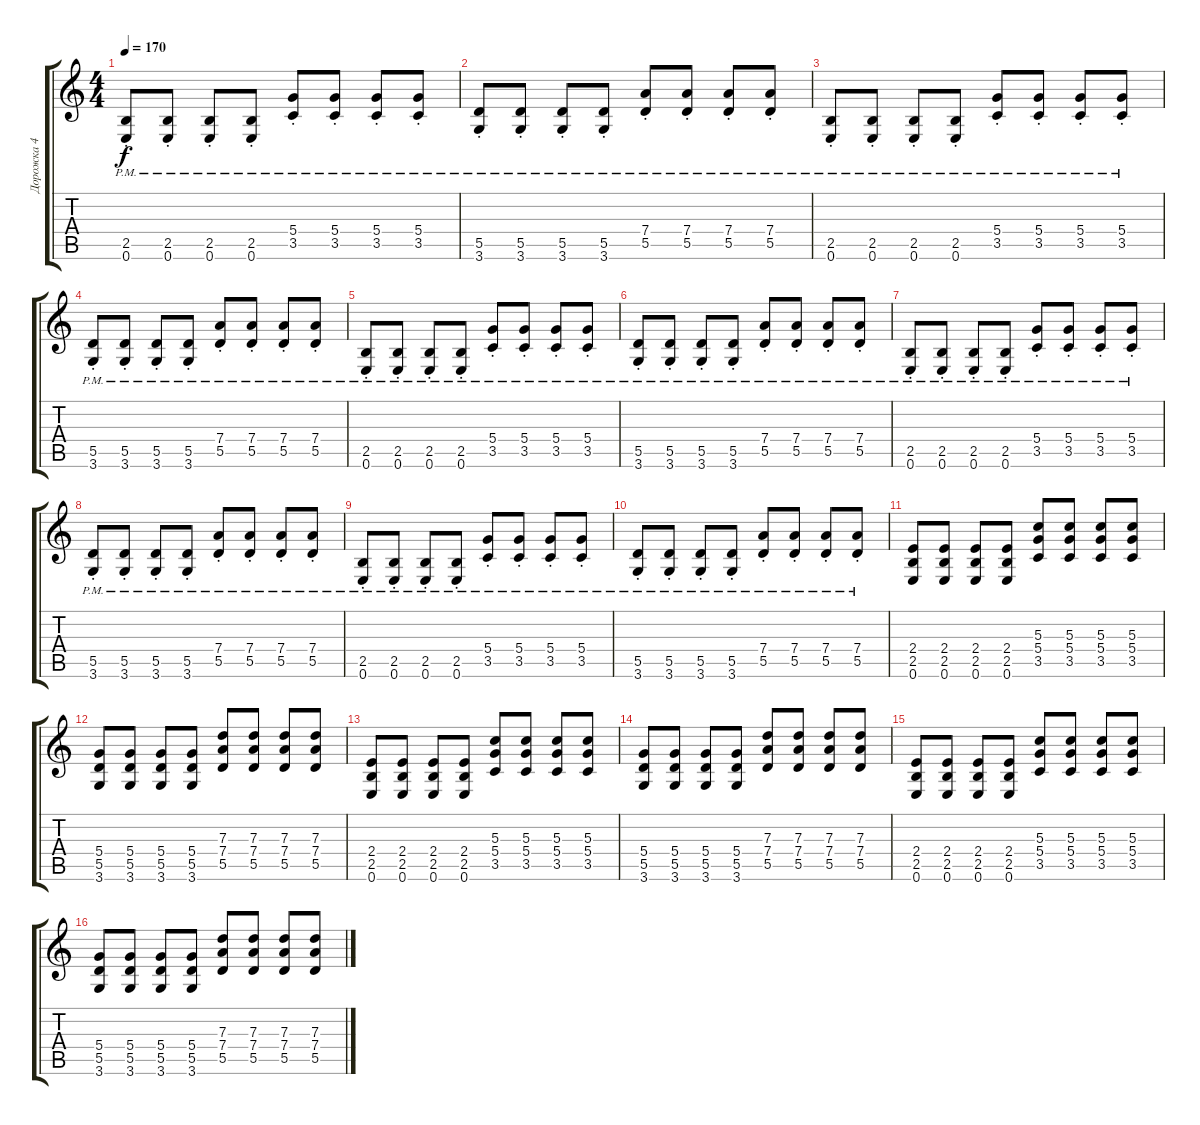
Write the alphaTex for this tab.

\track ("Дорожка 4" "Дорожка 4") {instrument distortionguitar}
\staff {score tabs}
\tuning (E4 B3 G3 D3 A2 E2) {hide}
\ts (4 4)
\tempo 170
\clef g2
\ks c
(2.5{pm st} 0.6{pm st}).8{dy f} (2.5{pm st} 0.6{pm st}).8 (2.5{pm st} 0.6{pm st}).8 (2.5{pm st} 0.6{pm st}).8 (5.4{pm st} 3.5{pm st}).8 (5.4{pm st} 3.5{pm st}).8 (5.4{pm st} 3.5{pm st}).8 (5.4{pm st} 3.5{pm st}).8 |
(5.5{pm st} 3.6{pm st}).8 (5.5{pm st} 3.6{pm st}).8 (5.5{pm st} 3.6{pm st}).8 (5.5{pm st} 3.6{pm st}).8 (7.4{pm st} 5.5{pm st}).8 (7.4{pm st} 5.5{pm st}).8 (7.4{pm st} 5.5{pm st}).8 (7.4{pm st} 5.5{pm st}).8 |
(2.5{pm st} 0.6{pm st}).8 (2.5{pm st} 0.6{pm st}).8 (2.5{pm st} 0.6{pm st}).8 (2.5{pm st} 0.6{pm st}).8 (5.4{pm st} 3.5{pm st}).8 (5.4{pm st} 3.5{pm st}).8 (5.4{pm st} 3.5{pm st}).8 (5.4{pm st} 3.5{pm st}).8 |
(5.5{pm st} 3.6{pm st}).8 (5.5{pm st} 3.6{pm st}).8 (5.5{pm st} 3.6{pm st}).8 (5.5{pm st} 3.6{pm st}).8 (7.4{pm st} 5.5{pm st}).8 (7.4{pm st} 5.5{pm st}).8 (7.4{pm st} 5.5{pm st}).8 (7.4{pm st} 5.5{pm st}).8 |
(2.5{pm st} 0.6{pm st}).8 (2.5{pm st} 0.6{pm st}).8 (2.5{pm st} 0.6{pm st}).8 (2.5{pm st} 0.6{pm st}).8 (5.4{pm st} 3.5{pm st}).8 (5.4{pm st} 3.5{pm st}).8 (5.4{pm st} 3.5{pm st}).8 (5.4{pm st} 3.5{pm st}).8 |
(5.5{pm st} 3.6{pm st}).8 (5.5{pm st} 3.6{pm st}).8 (5.5{pm st} 3.6{pm st}).8 (5.5{pm st} 3.6{pm st}).8 (7.4{pm st} 5.5{pm st}).8 (7.4{pm st} 5.5{pm st}).8 (7.4{pm st} 5.5{pm st}).8 (7.4{pm st} 5.5{pm st}).8 |
(2.5{pm st} 0.6{pm st}).8 (2.5{pm st} 0.6{pm st}).8 (2.5{pm st} 0.6{pm st}).8 (2.5{pm st} 0.6{pm st}).8 (5.4{pm st} 3.5{pm st}).8 (5.4{pm st} 3.5{pm st}).8 (5.4{pm st} 3.5{pm st}).8 (5.4{pm st} 3.5{pm st}).8 |
(5.5{pm st} 3.6{pm st}).8 (5.5{pm st} 3.6{pm st}).8 (5.5{pm st} 3.6{pm st}).8 (5.5{pm st} 3.6{pm st}).8 (7.4{pm st} 5.5{pm st}).8 (7.4{pm st} 5.5{pm st}).8 (7.4{pm st} 5.5{pm st}).8 (7.4{pm st} 5.5{pm st}).8 |
(2.5{pm st} 0.6{pm st}).8 (2.5{pm st} 0.6{pm st}).8 (2.5{pm st} 0.6{pm st}).8 (2.5{pm st} 0.6{pm st}).8 (5.4{pm st} 3.5{pm st}).8 (5.4{pm st} 3.5{pm st}).8 (5.4{pm st} 3.5{pm st}).8 (5.4{pm st} 3.5{pm st}).8 |
(5.5{pm st} 3.6{pm st}).8 (5.5{pm st} 3.6{pm st}).8 (5.5{pm st} 3.6{pm st}).8 (5.5{pm st} 3.6{pm st}).8 (7.4{pm st} 5.5{pm st}).8 (7.4{pm st} 5.5{pm st}).8 (7.4{pm st} 5.5{pm st}).8 (7.4{pm st} 5.5{pm st}).8 |
(2.4 2.5 0.6).8 (2.4 2.5 0.6).8 (2.4 2.5 0.6).8 (2.4 2.5 0.6).8 (5.3 5.4 3.5).8 (5.3 5.4 3.5).8 (5.3 5.4 3.5).8 (5.3 5.4 3.5).8 |
(5.4 5.5 3.6).8 (5.4 5.5 3.6).8 (5.4 5.5 3.6).8 (5.4 5.5 3.6).8 (7.3 7.4 5.5).8 (7.3 7.4 5.5).8 (7.3 7.4 5.5).8 (7.3 7.4 5.5).8 |
(2.4 2.5 0.6).8 (2.4 2.5 0.6).8 (2.4 2.5 0.6).8 (2.4 2.5 0.6).8 (5.3 5.4 3.5).8 (5.3 5.4 3.5).8 (5.3 5.4 3.5).8 (5.3 5.4 3.5).8 |
(5.4 5.5 3.6).8 (5.4 5.5 3.6).8 (5.4 5.5 3.6).8 (5.4 5.5 3.6).8 (7.3 7.4 5.5).8 (7.3 7.4 5.5).8 (7.3 7.4 5.5).8 (7.3 7.4 5.5).8 |
(2.4 2.5 0.6).8 (2.4 2.5 0.6).8 (2.4 2.5 0.6).8 (2.4 2.5 0.6).8 (5.3 5.4 3.5).8 (5.3 5.4 3.5).8 (5.3 5.4 3.5).8 (5.3 5.4 3.5).8 |
(5.4 5.5 3.6).8 (5.4 5.5 3.6).8 (5.4 5.5 3.6).8 (5.4 5.5 3.6).8 (7.3 7.4 5.5).8 (7.3 7.4 5.5).8 (7.3 7.4 5.5).8 (7.3 7.4 5.5).8
